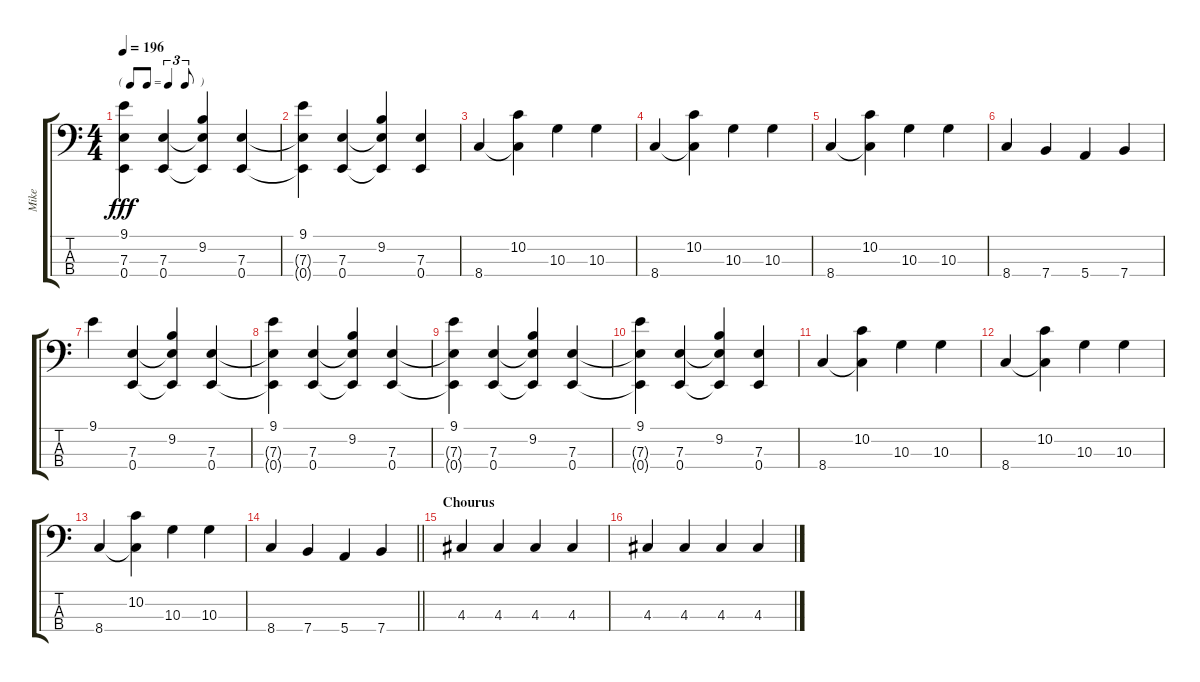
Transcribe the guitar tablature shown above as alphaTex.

\track ("Mike" "Mike") {instrument electricbasspick}
\staff {score tabs}
\tuning (G2 D2 A1 E1) {hide}
\ts (4 4)
\tf triplet8th
\tempo 196
\clef f4
\ks c
(9.1 7.3{t} 0.4{t}).4{dy fff} (7.3 0.4).4 (9.2 7.3{t} 0.4{t}).4 (7.3 0.4).4 |
(9.1 7.3{t} 0.4{t}).4 (7.3 0.4).4 (9.2 7.3{t} 0.4{t}).4 (7.3 0.4).4 |
8.4.4 (10.2 8.4{t}).4 10.3.4 10.3.4 |
8.4.4 (10.2 8.4{t}).4 10.3.4 10.3.4 |
8.4.4 (10.2 8.4{t}).4 10.3.4 10.3.4 |
8.4.4 7.4.4 5.4.4 7.4.4 |
9.1.4 (7.3 0.4).4 (9.2 7.3{t} 0.4{t}).4 (7.3 0.4).4 |
(9.1 7.3{t} 0.4{t}).4 (7.3 0.4).4 (9.2 7.3{t} 0.4{t}).4 (7.3 0.4).4 |
(9.1 7.3{t} 0.4{t}).4 (7.3 0.4).4 (9.2 7.3{t} 0.4{t}).4 (7.3 0.4).4 |
(9.1 7.3{t} 0.4{t}).4 (7.3 0.4).4 (9.2 7.3{t} 0.4{t}).4 (7.3 0.4).4 |
8.4.4 (10.2 8.4{t}).4 10.3.4 10.3.4 |
8.4.4 (10.2 8.4{t}).4 10.3.4 10.3.4 |
8.4.4 (10.2 8.4{t}).4 10.3.4 10.3.4 |
\barLineRight lightlight
8.4.4 7.4.4 5.4.4 7.4.4 |
\section ("" "Chourus")
4.3.4 4.3.4 4.3.4 4.3.4 |
4.3.4 4.3.4 4.3.4 4.3.4
